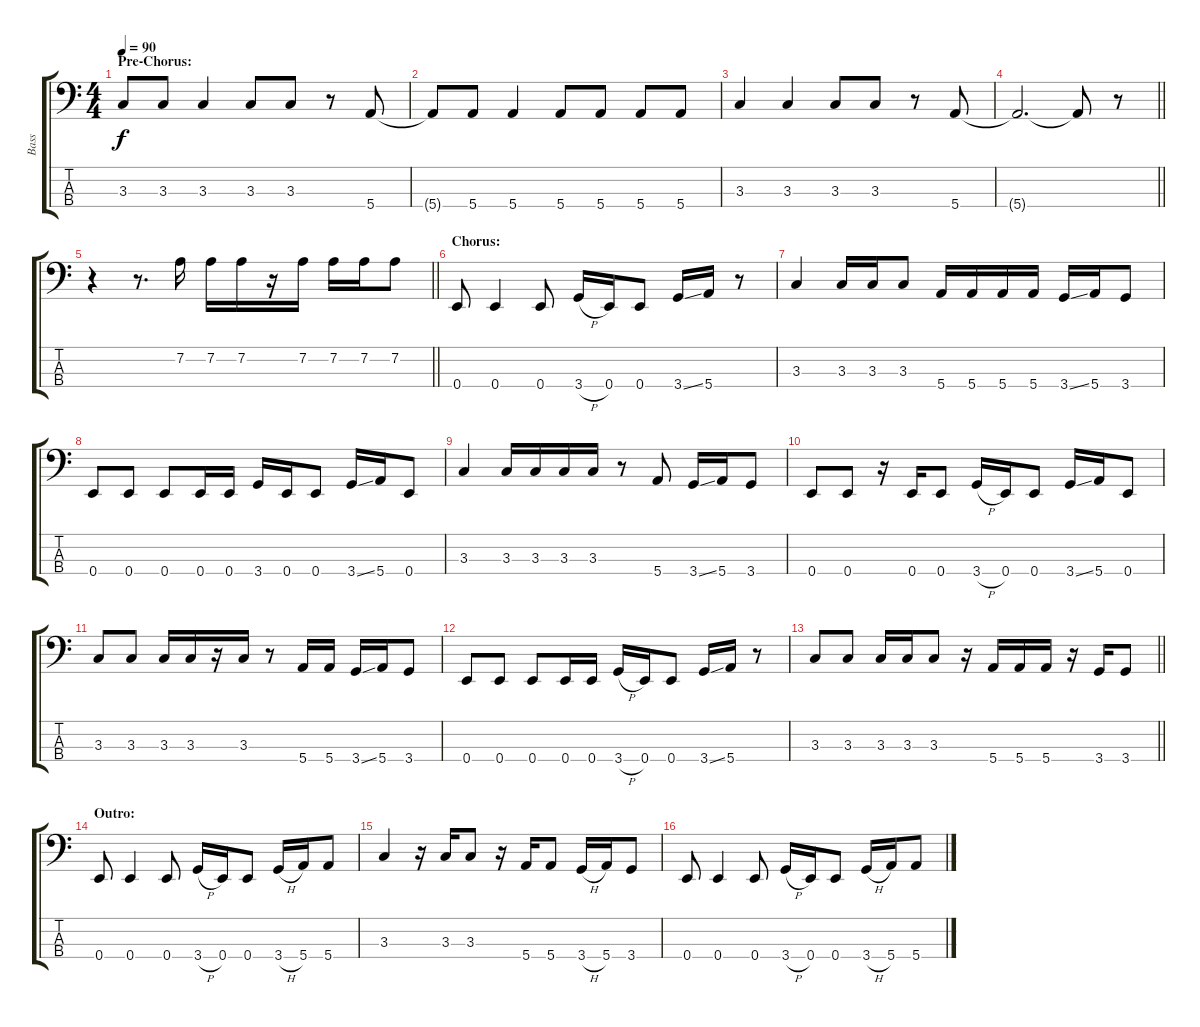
\track ("Bass" "Bass") {instrument electricbassfinger}
\staff {score tabs}
\tuning (G2 D2 A1 E1) {hide}
\ts (4 4)
\section ("" "Pre-Chorus:")
\tempo 90
\clef f4
\ks c
3.3.8{dy f} 3.3.8 3.3.4 3.3.8 3.3.8 r.8 5.4.8 |
5.4{t}.8 5.4.8 5.4.4 5.4.8 5.4.8 5.4.8 5.4.8 |
3.3.4 3.3.4 3.3.8 3.3.8 r.8 5.4.8 |
\barLineRight lightlight
5.4{t}.2{d} 5.4{t}.8 r.8 |
\barLineRight lightlight
r.4 r.8{d} 7.2.16 7.2.16 7.2.16 r.16 7.2.16 7.2.16 7.2.16 7.2.8 |
\section ("" "Chorus:")
0.4.8 0.4.4 0.4.8 3.4{h}.16 0.4.16 0.4.8 3.4{ss}.16 5.4.16 r.8 |
3.3.4 3.3.16 3.3.16 3.3.8 5.4.16 5.4.16 5.4.16 5.4.16 3.4{ss}.16 5.4.16 3.4.8 |
0.4.8 0.4.8 0.4.8 0.4.16 0.4.16 3.4.16 0.4.16 0.4.8 3.4{ss}.16 5.4.16 0.4.8 |
3.3.4 3.3.16 3.3.16 3.3.16 3.3.16 r.8 5.4.8 3.4{ss}.16 5.4.16 3.4.8 |
0.4.8 0.4.8 r.16 0.4.16 0.4.8 3.4{h}.16 0.4.16 0.4.8 3.4{ss}.16 5.4.16 0.4.8 |
3.3.8 3.3.8 3.3.16 3.3.16 r.16 3.3.16 r.8 5.4.16 5.4.16 3.4{ss}.16 5.4.16 3.4.8 |
0.4.8 0.4.8 0.4.8 0.4.16 0.4.16 3.4{h}.16 0.4.16 0.4.8 3.4{ss}.16 5.4.16 r.8 |
\barLineRight lightlight
3.3.8 3.3.8 3.3.16 3.3.16 3.3.8 r.16 5.4.16 5.4.16 5.4.16 r.16 3.4.16 3.4.8 |
\section ("" "Outro:")
0.4.8 0.4.4 0.4.8 3.4{h}.16 0.4.16 0.4.8 3.4{h}.16 5.4.16 5.4.8 |
3.3.4 r.16 3.3.16 3.3.8 r.16 5.4.16 5.4.8 3.4{h}.16 5.4.16 3.4.8 |
0.4.8 0.4.4 0.4.8 3.4{h}.16 0.4.16 0.4.8 3.4{h}.16 5.4.16 5.4.8
